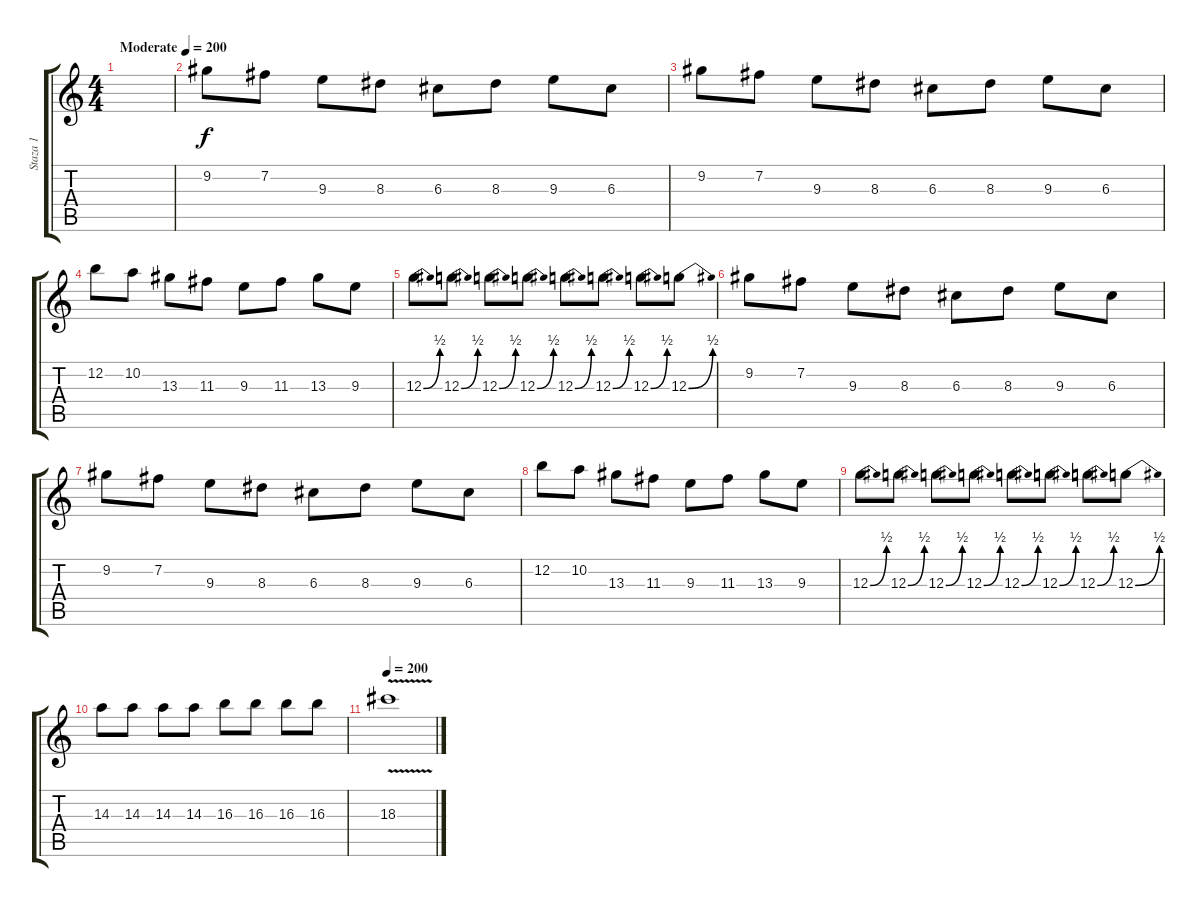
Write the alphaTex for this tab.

\track ("Staza 1" "Staza 1") {instrument overdrivenguitar}
\staff {score tabs}
\tuning (E4 B3 G3 D3 A2 E2) {hide}
\ts (4 4)
\tempo (200 "Moderate")
\tempo 110
\tempo (200 "Moderate")
\clef g2
\ks c
|
9.2.8 7.2.8 9.3.8 8.3.8 6.3.8 8.3.8 9.3.8 6.3.8 |
9.2.8 7.2.8 9.3.8 8.3.8 6.3.8 8.3.8 9.3.8 6.3.8 |
12.2.8 10.2.8 13.3.8 11.3.8 9.3.8 11.3.8 13.3.8 9.3.8 |
12.3{be (bend 0 0 60 2)}.8 12.3{be (bend 0 0 60 2)}.8 12.3{be (bend 0 0 60 2)}.8 12.3{be (bend 0 0 60 2)}.8 12.3{be (bend 0 0 60 2)}.8 12.3{be (bend 0 0 60 2)}.8 12.3{be (bend 0 0 60 2)}.8 12.3{be (bend 0 0 60 2)}.8 |
9.2.8 7.2.8 9.3.8 8.3.8 6.3.8 8.3.8 9.3.8 6.3.8 |
9.2.8 7.2.8 9.3.8 8.3.8 6.3.8 8.3.8 9.3.8 6.3.8 |
12.2.8 10.2.8 13.3.8 11.3.8 9.3.8 11.3.8 13.3.8 9.3.8 |
12.3{be (bend 0 0 60 2)}.8 12.3{be (bend 0 0 60 2)}.8 12.3{be (bend 0 0 60 2)}.8 12.3{be (bend 0 0 60 2)}.8 12.3{be (bend 0 0 60 2)}.8 12.3{be (bend 0 0 60 2)}.8 12.3{be (bend 0 0 60 2)}.8 12.3{be (bend 0 0 60 2)}.8 |
14.3.8 14.3.8 14.3.8 14.3.8 16.3.8 16.3.8 16.3.8 16.3.8 |
\tempo 200
18.3{v}.1
